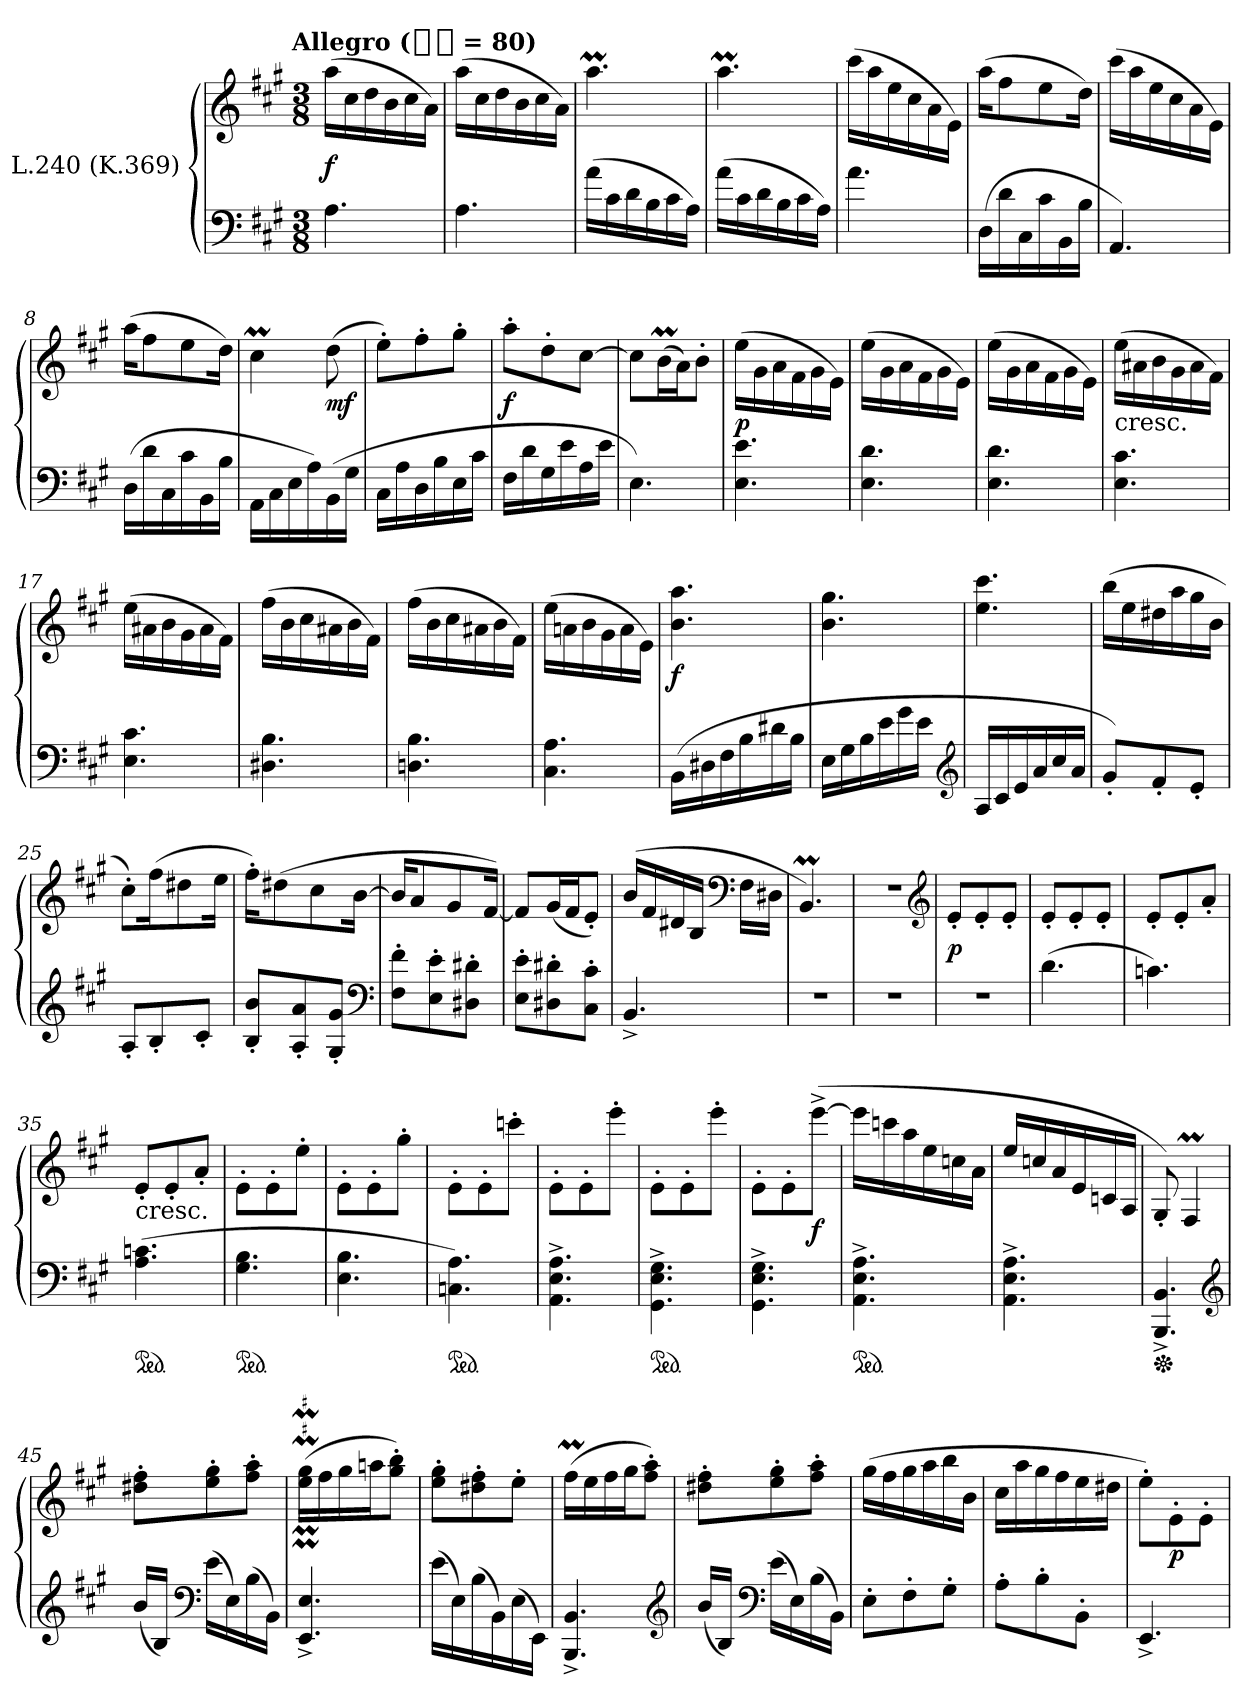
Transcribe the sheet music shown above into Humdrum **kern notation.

**kern	**kern	**dynam
*part1	*part1	*part1
*staff2	*staff1	*staff1/2
*I"L.240 (K.369)	*	*
*clefF4	*clefG2	*
*k[f#c#g#]	*k[f#c#g#]	*
!!LO:TX:omd:t=Allegro ([quarter-dot] = 80)
*M3/8	*M3/8	*
*MM120	*MM120	*
=1	=1	=1
4.A	(16aaLL	f
.	16cc#	.
.	16dd	.
.	16b	.
.	16cc#	.
.	16aJJ)	.
=2	=2	=2
4.A	(16aaLL	.
.	16cc#	.
.	16dd	.
.	16b	.
.	16cc#	.
.	16aJJ)	.
=3	=3	=3
(16aLL	4.aaM	.
16c#	.	.
16d	.	.
16B	.	.
16c#	.	.
16AJJ)	.	.
=4	=4	=4
(16aLL	4.aaM	.
16c#	.	.
16d	.	.
16B	.	.
16c#	.	.
16AJJ)	.	.
=5	=5	=5
4.a	(16ccc#LL	.
.	16aa	.
.	16ee	.
.	16cc#	.
.	16a	.
.	16eJJ)	.
!!LO:LB:g=z
=6	=6	=6
(16DLL	(16aaKL	.
16d	8ff#	.
16C#	.	.
16c#	8ee	.
16BB	.	.
16BJJ	16ddJk)	.
=7	=7	=7
4.AA)	(16ccc#LL	.
.	16aa	.
.	16ee	.
.	16cc#	.
.	16a	.
.	16eJJ)	.
=8	=8	=8
(16DLL	(16aaKL	.
16d	8ff#	.
16C#	.	.
16c#	8ee	.
16BB	.	.
16BJJ	16ddJk)	.
=9	=9	=9
16AALL	4cc#m	.
16C#	.	.
16E	.	.
16A)	.	.
(16BB	(8dd	mf
16G#JJ	.	.
=10	=10	=10
16C#LL	8ee'L)	.
16A	.	.
16D	8ff#'	.
16B	.	.
16E	8gg#'J	.
16c#JJ	.	.
!!LO:LB:g=z
=11	=11	=11
16F#LL	8aa'L	f
16d	.	.
16G#	8dd'	.
16e	.	.
16A	[8cc#J	.
16eJJ	.	.
=12	=12	=12
4.E)	8cc#L]	.
.	(16bML	.
.	16aJ)	.
.	8b'J	.
=13	=13	=13
4.E 4.e	(16ee\LL	p
.	16g#\	.
.	16a\	.
.	16f#\	.
.	16g#\	.
.	16e\JJ)	.
=14	=14	=14
4.E 4.d	(16ee\LL	.
.	16g#\	.
.	16a\	.
.	16f#\	.
.	16g#\	.
.	16e\JJ)	.
=15	=15	=15
4.E 4.d	(16ee\LL	.
.	16g#\	.
.	16a\	.
.	16f#\	.
.	16g#\	.
.	16e\JJ)	.
!!LO:LB:g=z
=16	=16	=16
!	!LO:TX:c:t=cresc.	!
4.E 4.c#	(16ee\LL	.
.	16a#X\	.
.	16b\	.
.	16g#\	.
.	16a#\	.
.	16f#\JJ)	.
=17	=17	=17
4.E 4.c#	(16ee\LL	.
.	16a#X\	.
.	16b\	.
.	16g#\	.
.	16a#\	.
.	16f#\JJ)	.
=18	=18	=18
4.D#X 4.B	(16ff#LL	.
.	16b	.
.	16cc#	.
.	16a#X	.
.	16b	.
.	16f#JJ)	.
=19	=19	=19
4.Dn 4.B	(16ff#LL	.
.	16b	.
.	16cc#	.
.	16a#X	.
.	16b	.
.	16f#JJ)	.
=20	=20	=20
4.C# 4.A	(16ee\LL	.
.	16an\	.
.	16b\	.
.	16g#\	.
.	16a\	.
.	16e\JJ)	.
!!LO:LB:g=z
=21	=21	=21
(16BBLL	4.b 4.aa	f
16D#X	.	.
16F#	.	.
16B	.	.
16d#X	.	.
16BJJ	.	.
=22	=22	=22
16ELL	4.b 4.gg#	.
16G#	.	.
16B	.	.
16e	.	.
16g#	.	.
16eJJ	.	.
*clefG2	*	*
=23	=23	=23
16ALL	4.ee 4.ccc#	.
16c#	.	.
16e	.	.
16a	.	.
16cc#	.	.
16aJJ	.	.
=24	=24	=24
8g#'L)	(16bbLL	.
.	16ee	.
8f#'	16dd#X	.
.	16aa	.
8e'J	16gg#	.
.	16bJJ	.
=25	=25	=25
8A'L	8cc#'L)	.
8B'	(16ff#K	.
.	8dd#X	.
8c#'J	.	.
.	16eeJk	.
!!LO:LB:g=z
=26	=26	=26
8B' 8b'L	16ff#'KL)	.
.	(8dd#X	.
8A' 8a'	.	.
.	8cc#	.
8G#' 8g#'J	.	.
.	[16bJk	.
*clefF4	*	*
=27	=27	=27
8F#' 8f#'L	16bKL]	.
.	8a	.
8E' 8e'	.	.
.	8g#	.
8D#X' 8d#X'J	.	.
.	[16f#Jk)	.
=28	=28	=28
8E' 8e'L	8f#L]	.
8D#X' 8d#X'	(16g#L	.
.	16f#J	.
8C#' 8c#'J	8e'J)	.
=29	=29	=29
4.BB^	(16bLL	.
.	16f#	.
.	16d#X	.
.	16BJJ	.
*	*clefF4	*
.	16F#LL	.
.	16D#XJJ	.
=30	=30	=30
4.r	4.BBM)	.
=31	=31	=31
4.r	4.r	.
*	*clefG2	*
!!LO:LB:g=z
=32	=32	=32
4.r	8e'L	p
.	8e'	.
.	8e'J	.
=33	=33	=33
(4.d	8e'L	.
.	8e'	.
.	8e'J	.
=34	=34	=34
4.cn)	8e'L	.
.	8e'	.
.	8a'J	.
=35	=35	=35
!	!LO:TX:c:t=cresc.	!
*ped	*	*
(<4.A 4.cn	8e'L	.
.	8e'	.
.	8a'J	.
=36	=36	=36
!LO:N:vis=4	!	!
*ped	*	*
4.G# 4.B	8e'\L	.
.	8e'\	.
.	8ee'\J	.
=37	=37	=37
4.E 4.B	8e'\L	.
.	8e'\	.
.	8gg#'\J	.
=38	=38	=38
*ped	*	*
4.Cn 4.A)	8e'L	.
.	8e'	.
.	8cccn'J	.
!!LO:LB:g=z
=39	=39	=39
4.AA^ 4.E^ 4.A^	8e'L	.
.	8e'	.
.	8eee'J	.
=40	=40	=40
*ped	*	*
4.GG#^\ 4.E^\ 4.G#^\	8e'L	.
.	8e'	.
.	8eee'J	.
=41	=41	=41
4.GG#^\ 4.E^\ 4.G#^\	8e'L	.
.	8e'	.
.	([8eee^J	f
=42	=42	=42
*ped	*	*
4.AA^ 4.E^ 4.A^	16eeeLL]	.
.	16cccn	.
.	16aa	.
.	16ee	.
.	16ccn	.
.	16aJJ	.
=43	=43	=43
4.AA^ 4.E^ 4.A^	16eeLL	.
.	16ccn	.
.	16a	.
.	16e	.
.	16cn	.
.	16AJJ	.
=44	=44	=44
*Xped	*	*
4.BBB^ 4.BB^	8G#')	.
.	4F#M	.
*clefG2	*	*
!!LO:LB:g=z
=45	=45	=45
(16bLL	8dd#X' 8ff#'L	.
16BJJ)	.	.
*clefF4	*	*
(16eLL	8ee' 8gg#'	.
16E)	.	.
(16B	8ff#' 8aa'J	.
16BBJJ)	.	.
=46	=46	=46
4.EE^ 4.E^	(16eeiM 16gg#MLL	.
.	16ff#	.
.	16gg#	.
.	16aaJ	.
.	8gg#' 8bb'J)	.
=47	=47	=47
(16eLL	8ee' 8gg#'L	.
16E)	.	.
(16B	8dd#X' 8ff#'	.
16BB)	.	.
(16E	8ee'J	.
16EEJJ)	.	.
=48	=48	=48
4.BBB^ 4.BB^	(16ff#MLL	.
.	16ee	.
.	16ff#	.
.	16gg#J	.
.	8ff#' 8aa'J)	.
*clefG2	*	*
=49	=49	=49
(16bLL	8dd#X' 8ff#'L	.
16BJJ)	.	.
*clefF4	*	*
(16eLL	8ee' 8gg#'	.
16E)	.	.
(16B	8ff#' 8aa'J	.
16BBJJ)	.	.
!!LO:LB:g=z
=50	=50	=50
8E'L	(16gg#LL	.
.	16ff#	.
8F#'	16gg#	.
.	16aa	.
8G#'J	16bb	.
.	16bJJ	.
=51	=51	=51
8A'L	16cc#LL	.
.	16aa	.
8B'	16gg#	.
.	16ff#	.
8BB'J	16ee	.
.	16dd#XJJ	.
=52	=52	=52
4.EE^	8ee'\L)	.
.	8e'\	p
.	8e'\J	.
=	=	=
*-	*-	*-
